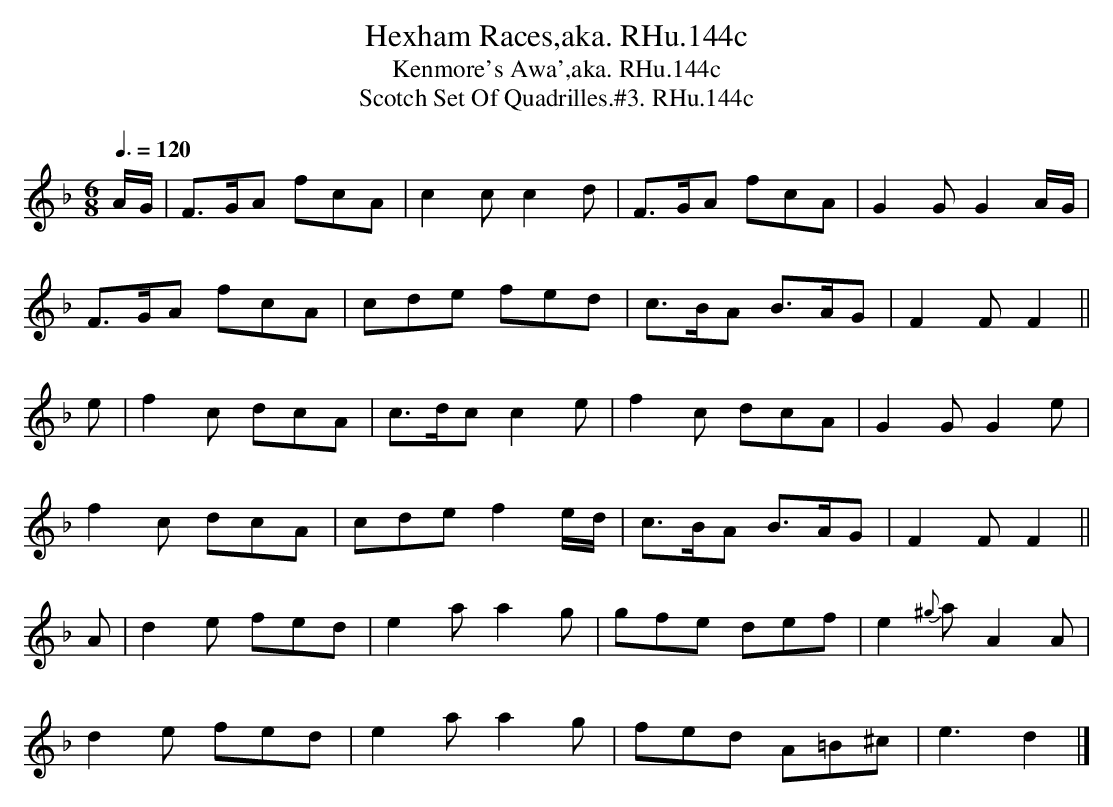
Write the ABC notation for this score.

X:1
T:Hexham Races,aka. RHu.144c
T:Kenmore's Awa',aka. RHu.144c
T:Scotch Set Of Quadrilles.#3. RHu.144c
L:1/8
M:6/8
Q:3/8=120
K:Fmaj
A/G/|F>GA fcA|c2cc2d|F>GA fcA|G2GG2A/G/|
F>GA fcA|cde fed|c>BA B>AG|F2FF2||
e|f2c dcA|c>dc c2 e|f2 c dcA|G2GG2e|
f2c dcA|cde f2 e/d/|c>BA B>AG|F2FF2||
A|d2e fed|e2 aa2g|gfe def|e2{^g}a A2A|
d2e fed|e2aa2g|fed A=B^c|e3d2|]
